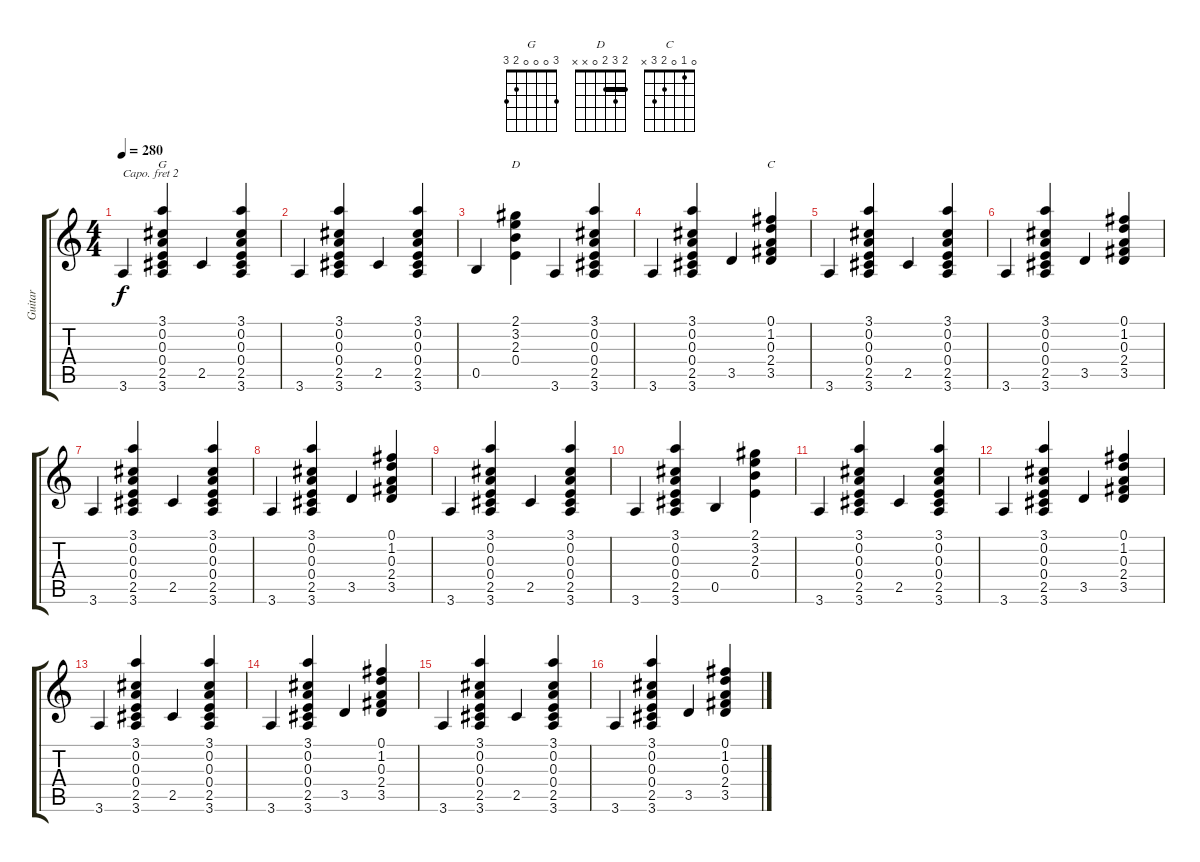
\track ("Guitar" "Guitar") {instrument acousticguitarsteel}
\staff {score tabs}
\capo 2
\tuning (E4 B3 G3 D3 A2 E2) {hide}
\chord ("G" 3 0 0 0 2 3)
\chord ("D" 2 3 2 0 x x) {barre 2}
\chord ("C" 0 1 0 2 3 x)
\ts (4 4)
\tempo 280
\clef g2
\ks c
3.6.4{dy f} (3.1 0.2 0.3 0.4 2.5 3.6).4{ch "G"} 2.5.4 (3.1 0.2 0.3 0.4 2.5 3.6).4 |
3.6.4 (3.1 0.2 0.3 0.4 2.5 3.6).4 2.5.4 (3.1 0.2 0.3 0.4 2.5 3.6).4 |
0.5.4 (2.1 3.2 2.3 0.4).4{ch "D"} 3.6.4 (3.1 0.2 0.3 0.4 2.5 3.6).4 |
3.6.4 (3.1 0.2 0.3 0.4 2.5 3.6).4 3.5.4 (0.1 1.2 0.3 2.4 3.5).4{ch "C"} |
3.6.4 (3.1 0.2 0.3 0.4 2.5 3.6).4 2.5.4 (3.1 0.2 0.3 0.4 2.5 3.6).4 |
3.6.4 (3.1 0.2 0.3 0.4 2.5 3.6).4 3.5.4 (0.1 1.2 0.3 2.4 3.5).4 |
3.6.4 (3.1 0.2 0.3 0.4 2.5 3.6).4 2.5.4 (3.1 0.2 0.3 0.4 2.5 3.6).4 |
3.6.4 (3.1 0.2 0.3 0.4 2.5 3.6).4 3.5.4 (0.1 1.2 0.3 2.4 3.5).4 |
3.6.4 (3.1 0.2 0.3 0.4 2.5 3.6).4 2.5.4 (3.1 0.2 0.3 0.4 2.5 3.6).4 |
3.6.4 (3.1 0.2 0.3 0.4 2.5 3.6).4 0.5.4 (2.1 3.2 2.3 0.4).4 |
3.6.4 (3.1 0.2 0.3 0.4 2.5 3.6).4 2.5.4 (3.1 0.2 0.3 0.4 2.5 3.6).4 |
3.6.4 (3.1 0.2 0.3 0.4 2.5 3.6).4 3.5.4 (0.1 1.2 0.3 2.4 3.5).4 |
3.6.4 (3.1 0.2 0.3 0.4 2.5 3.6).4 2.5.4 (3.1 0.2 0.3 0.4 2.5 3.6).4 |
3.6.4 (3.1 0.2 0.3 0.4 2.5 3.6).4 3.5.4 (0.1 1.2 0.3 2.4 3.5).4 |
3.6.4 (3.1 0.2 0.3 0.4 2.5 3.6).4 2.5.4 (3.1 0.2 0.3 0.4 2.5 3.6).4 |
3.6.4 (3.1 0.2 0.3 0.4 2.5 3.6).4 3.5.4 (0.1 1.2 0.3 2.4 3.5).4
